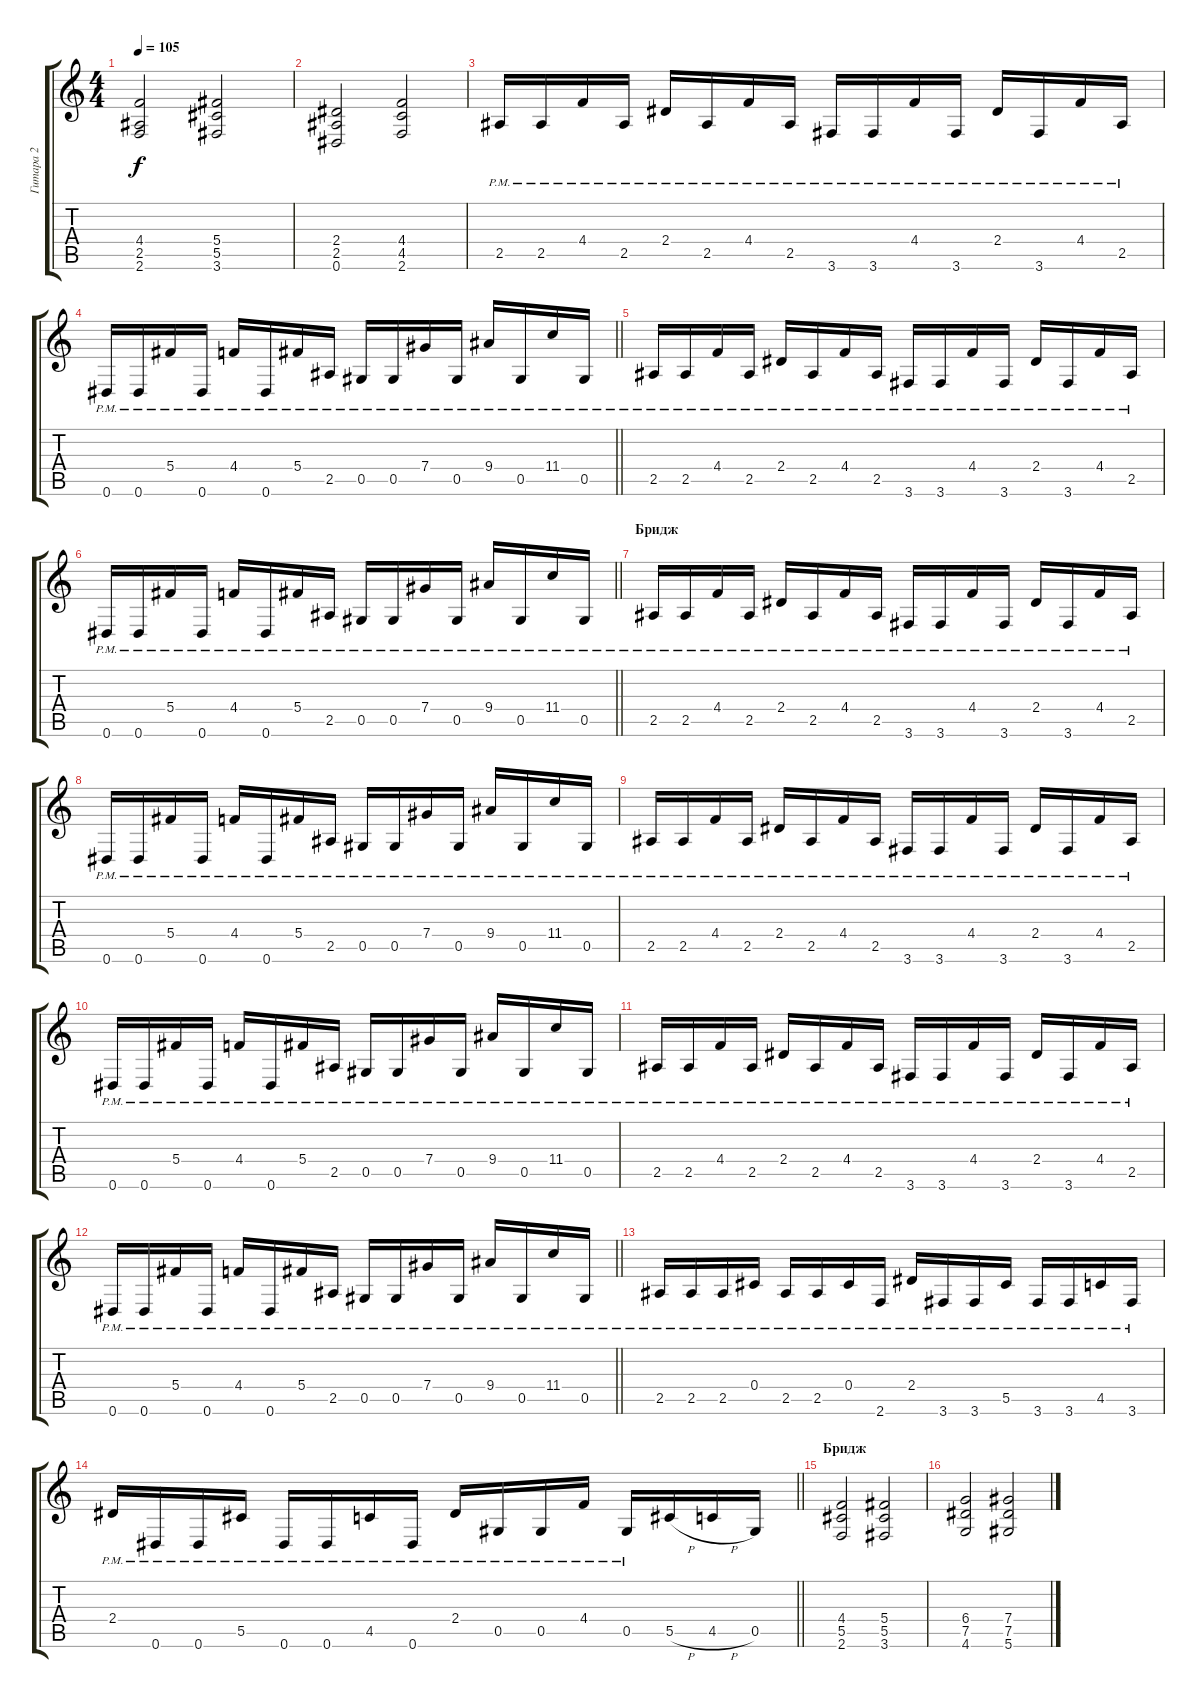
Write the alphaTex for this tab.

\track ("Гитара 2" "Гитара 2") {instrument distortionguitar}
\staff {score tabs}
\tuning (Eb4 Bb3 Gb3 Db3 Ab2 Eb2) {hide}
\ts (4 4)
\tempo 105
\clef g2
\ks c
(4.4 2.5 2.6).2{dy f} (5.4 5.5 3.6).2 |
(2.4 2.5 0.6).2 (4.4 4.5 2.6).2 |
2.5{pm}.16 2.5{pm}.16 4.4{pm}.16 2.5{pm}.16 2.4{pm}.16 2.5{pm}.16 4.4{pm}.16 2.5{pm}.16 3.6{pm}.16 3.6{pm}.16 4.4{pm}.16 3.6{pm}.16 2.4{pm}.16 3.6{pm}.16 4.4{pm}.16 2.5{pm}.16 |
\barLineRight lightlight
0.6{pm}.16 0.6{pm}.16 5.4{pm}.16 0.6{pm}.16 4.4{pm}.16 0.6{pm}.16 5.4{pm}.16 2.5{pm}.16 0.5{pm}.16 0.5{pm}.16 7.4{pm}.16 0.5{pm}.16 9.4{pm}.16 0.5{pm}.16 11.4{pm}.16 0.5{pm}.16 |
2.5{pm}.16 2.5{pm}.16 4.4{pm}.16 2.5{pm}.16 2.4{pm}.16 2.5{pm}.16 4.4{pm}.16 2.5{pm}.16 3.6{pm}.16 3.6{pm}.16 4.4{pm}.16 3.6{pm}.16 2.4{pm}.16 3.6{pm}.16 4.4{pm}.16 2.5{pm}.16 |
\barLineRight lightlight
0.6{pm}.16 0.6{pm}.16 5.4{pm}.16 0.6{pm}.16 4.4{pm}.16 0.6{pm}.16 5.4{pm}.16 2.5{pm}.16 0.5{pm}.16 0.5{pm}.16 7.4{pm}.16 0.5{pm}.16 9.4{pm}.16 0.5{pm}.16 11.4{pm}.16 0.5{pm}.16 |
\section ("" "Бридж")
2.5{pm}.16 2.5{pm}.16 4.4{pm}.16 2.5{pm}.16 2.4{pm}.16 2.5{pm}.16 4.4{pm}.16 2.5{pm}.16 3.6{pm}.16 3.6{pm}.16 4.4{pm}.16 3.6{pm}.16 2.4{pm}.16 3.6{pm}.16 4.4{pm}.16 2.5{pm}.16 |
0.6{pm}.16 0.6{pm}.16 5.4{pm}.16 0.6{pm}.16 4.4{pm}.16 0.6{pm}.16 5.4{pm}.16 2.5{pm}.16 0.5{pm}.16 0.5{pm}.16 7.4{pm}.16 0.5{pm}.16 9.4{pm}.16 0.5{pm}.16 11.4{pm}.16 0.5{pm}.16 |
2.5{pm}.16 2.5{pm}.16 4.4{pm}.16 2.5{pm}.16 2.4{pm}.16 2.5{pm}.16 4.4{pm}.16 2.5{pm}.16 3.6{pm}.16 3.6{pm}.16 4.4{pm}.16 3.6{pm}.16 2.4{pm}.16 3.6{pm}.16 4.4{pm}.16 2.5{pm}.16 |
0.6{pm}.16 0.6{pm}.16 5.4{pm}.16 0.6{pm}.16 4.4{pm}.16 0.6{pm}.16 5.4{pm}.16 2.5{pm}.16 0.5{pm}.16 0.5{pm}.16 7.4{pm}.16 0.5{pm}.16 9.4{pm}.16 0.5{pm}.16 11.4{pm}.16 0.5{pm}.16 |
2.5{pm}.16 2.5{pm}.16 4.4{pm}.16 2.5{pm}.16 2.4{pm}.16 2.5{pm}.16 4.4{pm}.16 2.5{pm}.16 3.6{pm}.16 3.6{pm}.16 4.4{pm}.16 3.6{pm}.16 2.4{pm}.16 3.6{pm}.16 4.4{pm}.16 2.5{pm}.16 |
\barLineRight lightlight
0.6{pm}.16 0.6{pm}.16 5.4{pm}.16 0.6{pm}.16 4.4{pm}.16 0.6{pm}.16 5.4{pm}.16 2.5{pm}.16 0.5{pm}.16 0.5{pm}.16 7.4{pm}.16 0.5{pm}.16 9.4{pm}.16 0.5{pm}.16 11.4{pm}.16 0.5{pm}.16 |
2.5{pm}.16 2.5{pm}.16 2.5{pm}.16 0.4{pm}.16 2.5{pm}.16 2.5{pm}.16 0.4{pm}.16 2.6{pm}.16 2.4{pm}.16 3.6{pm}.16 3.6{pm}.16 5.5{pm}.16 3.6{pm}.16 3.6{pm}.16 4.5{pm}.16 3.6{pm}.16 |
\barLineRight lightlight
2.4{pm}.16 0.6{pm}.16 0.6{pm}.16 5.5{pm}.16 0.6{pm}.16 0.6{pm}.16 4.5{pm}.16 0.6{pm}.16 2.4{pm}.16 0.5{pm}.16 0.5{pm}.16 4.4{pm}.16 0.5{pm}.16 5.5{h}.16 4.5{h}.16 0.5.16 |
\section ("" "Бридж")
(4.4 5.5 2.6).2 (5.4 5.5 3.6).2 |
(6.4 7.5 4.6).2 (7.4 7.5 5.6).2
